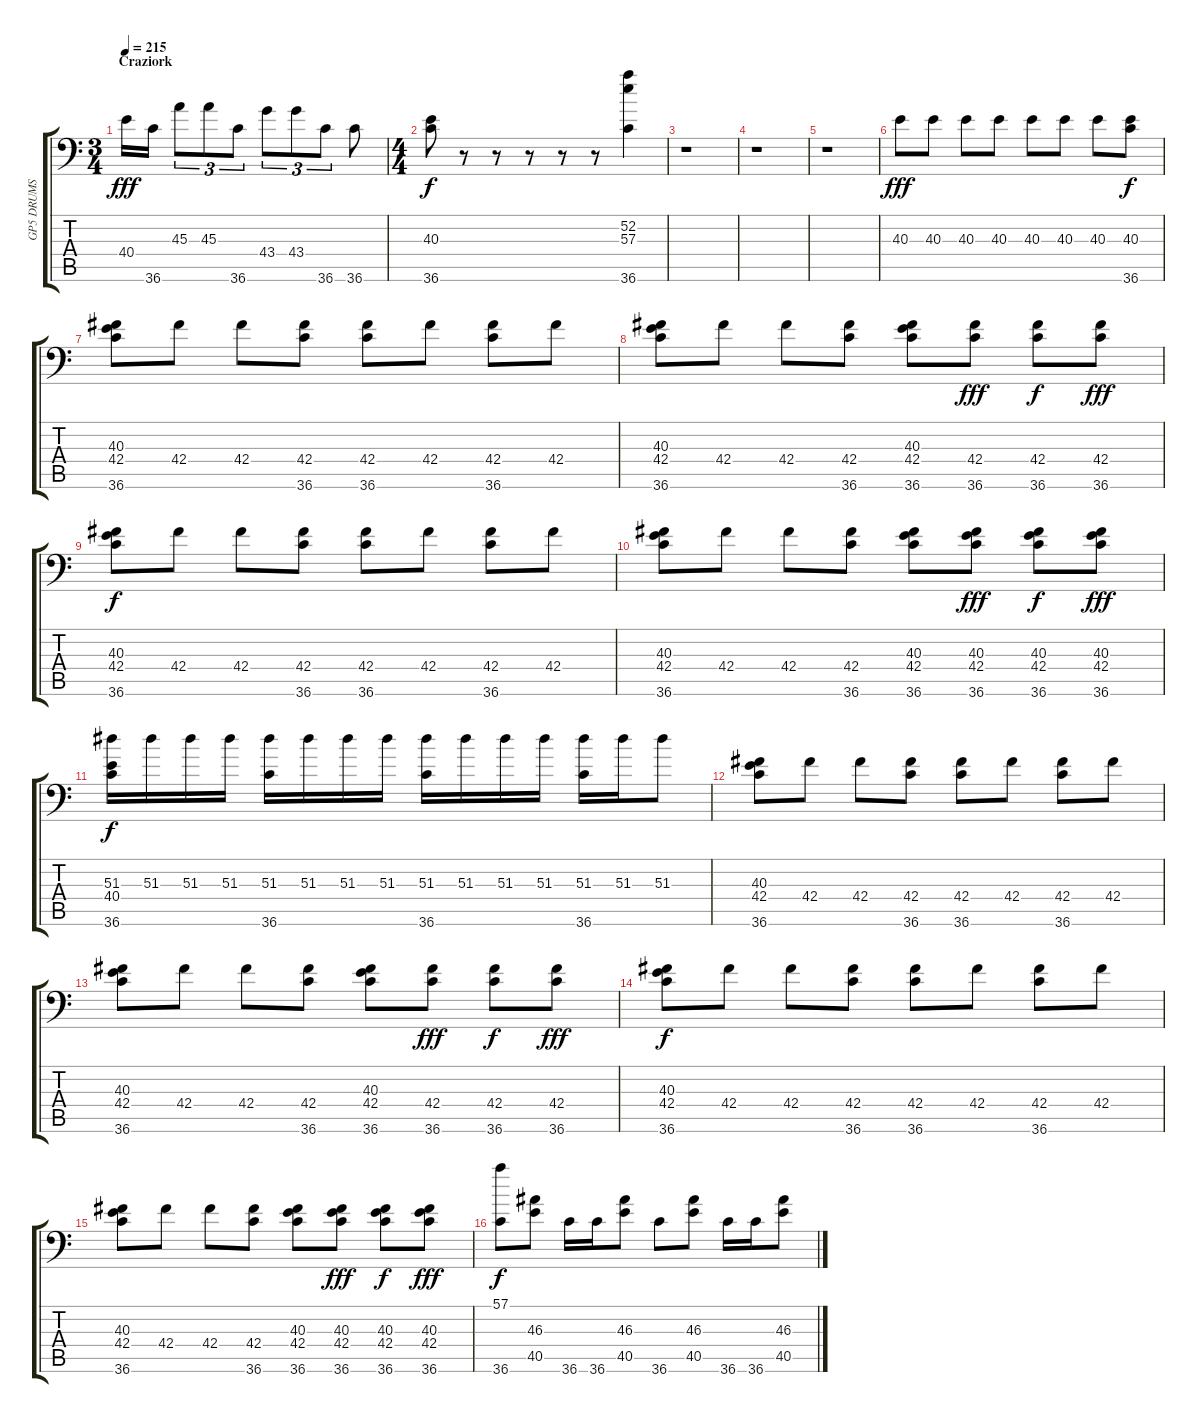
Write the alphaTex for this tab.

\track ("GP5 DRUMS" "GP5 DRUMS") {instrument acousticgrandpiano}
\staff {score tabs}
\tuning (C-1 C-1 C-1 C-1 C-1 C-1) {hide}
\ts (3 4)
\section ("" "Craziork")
\tempo 215
\clef f4
\ks c
40.4.16{dy fff} 36.6.16 45.3.8{tu (3 2)} 45.3.8{tu (3 2)} 36.6.8{tu (3 2)} 43.4.8{tu (3 2)} 43.4.8{tu (3 2)} 36.6.8{tu (3 2)} 36.6.8 |
\ts (4 4)
(40.3 36.6).8{dy f} r.8 r.8 r.8 r.8 r.8 (52.2 57.3 36.6).4 |
r.1 |
r.1 |
r.1 |
40.3.8{dy fff} 40.3.8 40.3.8 40.3.8 40.3.8 40.3.8 40.3.8 (40.3 36.6).8{dy f} |
(40.3 42.4 36.6).8 42.4.8 42.4.8 (42.4 36.6).8 (42.4 36.6).8 42.4.8 (42.4 36.6).8 42.4.8 |
(40.3 42.4 36.6).8 42.4.8 42.4.8 (42.4 36.6).8 (40.3 42.4 36.6).8 (42.4 36.6).8{dy fff} (42.4 36.6).8{dy f} (42.4 36.6).8{dy fff} |
(40.3 42.4 36.6).8{dy f} 42.4.8 42.4.8 (42.4 36.6).8 (42.4 36.6).8 42.4.8 (42.4 36.6).8 42.4.8 |
(40.3 42.4 36.6).8 42.4.8 42.4.8 (42.4 36.6).8 (40.3 42.4 36.6).8 (40.3 42.4 36.6).8{dy fff} (40.3 42.4 36.6).8{dy f} (40.3 42.4 36.6).8{dy fff} |
(51.3 40.4 36.6).16{dy f} 51.3.16 51.3.16 51.3.16 (51.3 36.6).16 51.3.16 51.3.16 51.3.16 (51.3 36.6).16 51.3.16 51.3.16 51.3.16 (51.3 36.6).16 51.3.16 51.3.8 |
(40.3 42.4 36.6).8 42.4.8 42.4.8 (42.4 36.6).8 (42.4 36.6).8 42.4.8 (42.4 36.6).8 42.4.8 |
(40.3 42.4 36.6).8 42.4.8 42.4.8 (42.4 36.6).8 (40.3 42.4 36.6).8 (42.4 36.6).8{dy fff} (42.4 36.6).8{dy f} (42.4 36.6).8{dy fff} |
(40.3 42.4 36.6).8{dy f} 42.4.8 42.4.8 (42.4 36.6).8 (42.4 36.6).8 42.4.8 (42.4 36.6).8 42.4.8 |
(40.3 42.4 36.6).8 42.4.8 42.4.8 (42.4 36.6).8 (40.3 42.4 36.6).8 (40.3 42.4 36.6).8{dy fff} (40.3 42.4 36.6).8{dy f} (40.3 42.4 36.6).8{dy fff} |
(57.1 36.6).8{dy f} (46.3 40.5).8 36.6.16 36.6.16 (46.3 40.5).8 36.6.8 (46.3 40.5).8 36.6.16 36.6.16 (46.3 40.5).8
